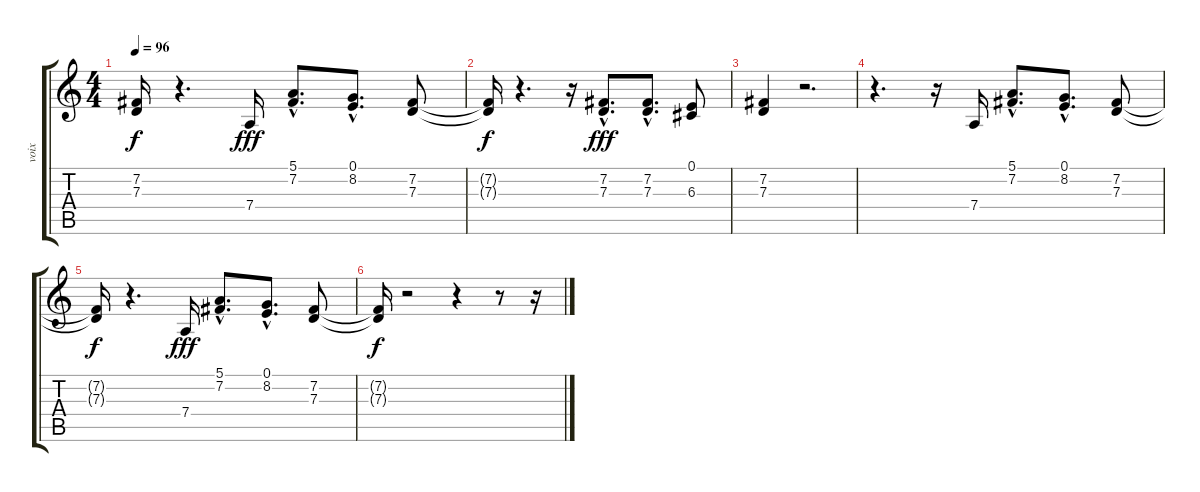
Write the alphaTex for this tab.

\track ("voix" "voix") {instrument voiceoohs}
\staff {score tabs}
\tuning (E4 B3 G3 D3 A2 E2) {hide}
\ts (4 4)
\tempo 96
\clef g2
\ks c
(7.2{t} 7.3{t}).16{dy f} r.4{d} 7.4.16{dy fff} (5.1{hac} 7.2{hac}).8{d} (0.1{hac} 8.2{hac}).8{d} (7.2 7.3).8 |
(7.2{t} 7.3{t}).16{dy f} r.4{d} r.16 (7.2{hac} 7.3{hac}).8{d dy fff} (7.2{hac} 7.3{hac}).8{d} (0.1 6.3).8 |
(7.2 7.3).4 r.2{d} |
r.4{d} r.16 7.4.16 (5.1{hac} 7.2{hac}).8{d} (0.1{hac} 8.2{hac}).8{d} (7.2 7.3).8 |
(7.2{t} 7.3{t}).16{dy f} r.4{d} 7.4.16{dy fff} (5.1{hac} 7.2{hac}).8{d} (0.1{hac} 8.2{hac}).8{d} (7.2 7.3).8 |
(7.2{t} 7.3{t}).16{dy f} r.2 r.4 r.8 r.16
